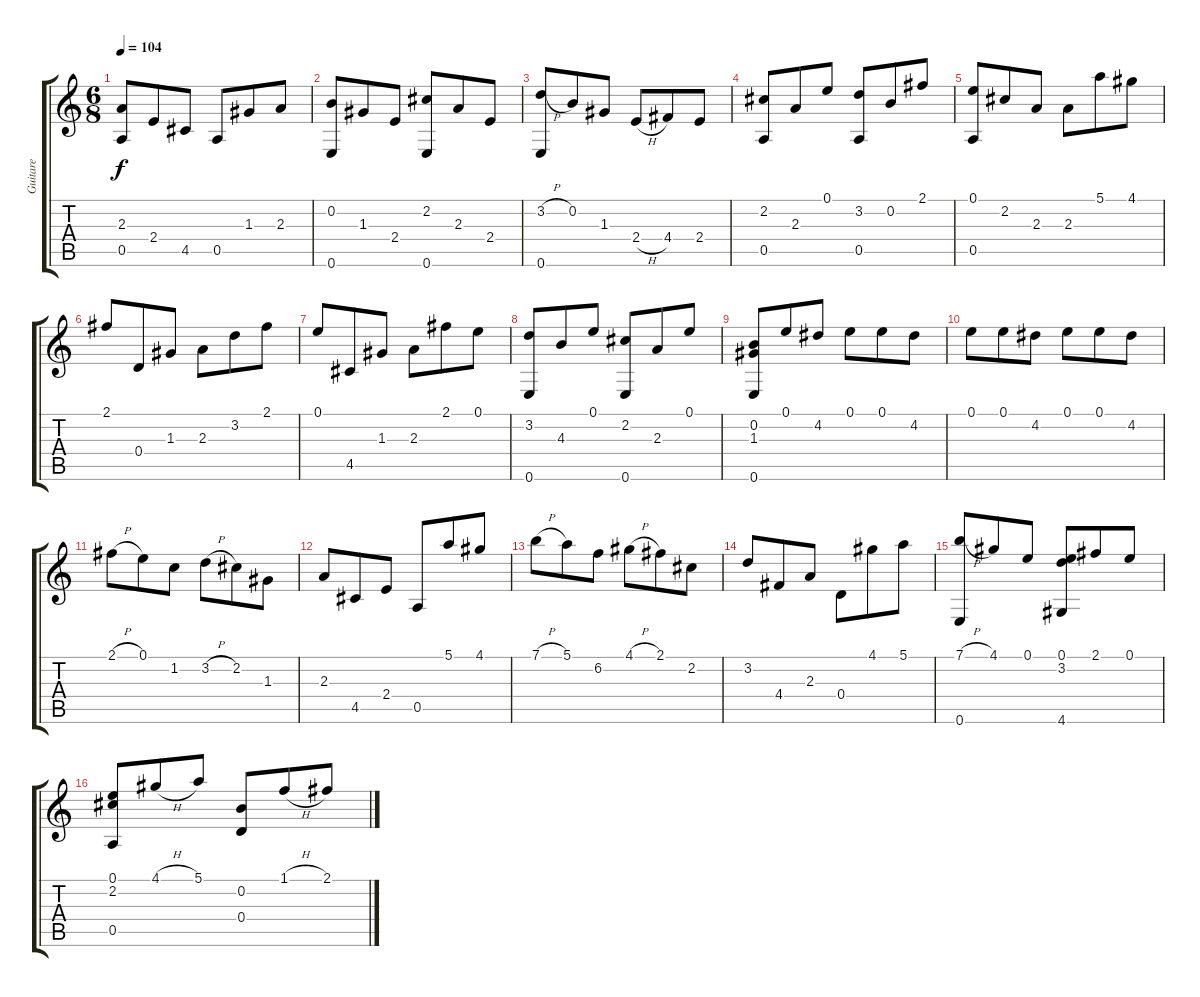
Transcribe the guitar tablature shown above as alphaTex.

\track ("Guitare" "Guitare") {instrument acousticguitarnylon}
\staff {score tabs}
\tuning (E4 B3 G3 D3 A2 E2) {hide}
\ts (6 8)
\tempo 104
\clef g2
\ks c
(2.3 0.5).8{dy f} 2.4.8 4.5.8 0.5.8 1.3.8 2.3.8 |
(0.2 0.6).8 1.3.8 2.4.8 (2.2 0.6).8 2.3.8 2.4.8 |
(3.2{h} 0.6).8 0.2.8 1.3.8 2.4{h}.8 4.4.8 2.4.8 |
(2.2 0.5).8 2.3.8 0.1.8 (3.2 0.5).8 0.2.8 2.1.8 |
(0.1 0.5).8 2.2.8 2.3.8 2.3.8 5.1.8 4.1.8 |
2.1.8 0.4.8 1.3.8 2.3.8 3.2.8 2.1.8 |
0.1.8 4.5.8 1.3.8 2.3.8 2.1.8 0.1.8 |
(3.2 0.6).8 4.3.8 0.1.8 (2.2 0.6).8 2.3.8 0.1.8 |
(0.2 1.3 0.6).8 0.1.8 4.2.8 0.1.8 0.1.8 4.2.8 |
0.1.8 0.1.8 4.2.8 0.1.8 0.1.8 4.2.8 |
2.1{h}.8 0.1.8 1.2.8 3.2{h}.8 2.2.8 1.3.8 |
2.3.8 4.5.8 2.4.8 0.5.8 5.1.8 4.1.8 |
7.1{h}.8 5.1.8 6.2.8 4.1{h}.8 2.1.8 2.2.8 |
3.2.8 4.4.8 2.3.8 0.4.8 4.1.8 5.1.8 |
(7.1{h} 0.6).8 4.1.8 0.1.8 (0.1 3.2 4.6).8 2.1.8 0.1.8 |
(0.1 2.2 0.5).8 4.1{h}.8 5.1.8 (0.2 0.4).8 1.1{h}.8 2.1.8
